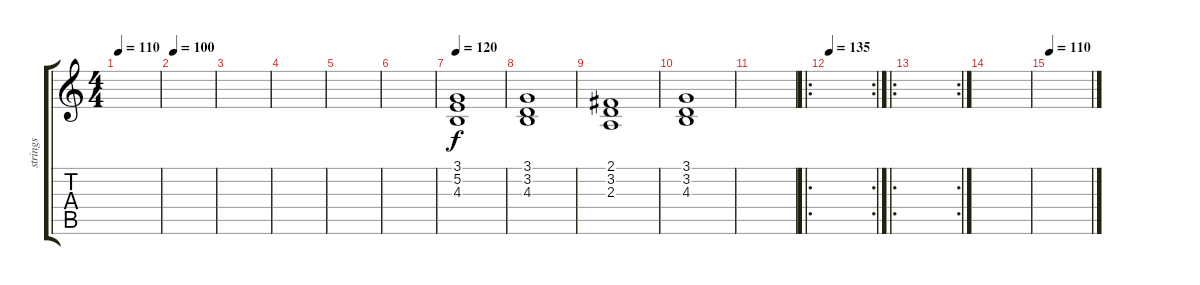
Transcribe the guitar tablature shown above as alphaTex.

\track ("strings" "strings") {instrument stringensemble1}
\staff {score tabs}
\tuning (E4 B3 G3 D3 A2 E2) {hide}
\ts (4 4)
\tempo 110
\clef g2
\ks c
|
\tempo 100
|
|
|
|
|
\tempo 120
(3.1 5.2 4.3).1 |
(3.1 3.2 4.3).1 |
(2.1 3.2 2.3).1 |
(3.1 3.2 4.3).1 |
|
\ro
\rc 2
\tempo 135
|
\ro
\rc 2
|
|
\tempo 110
